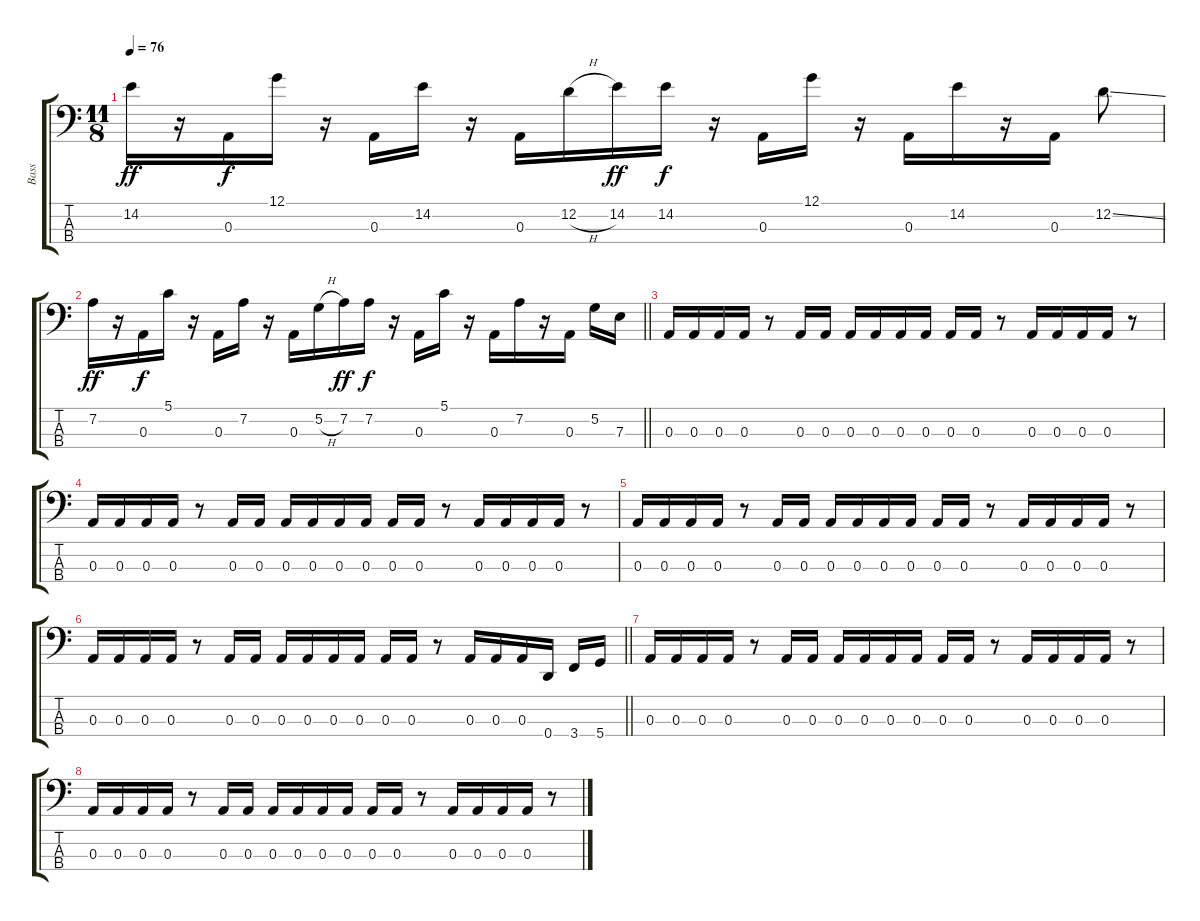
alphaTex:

\track ("Bass" "Bass") {instrument electricbasspick}
\staff {score tabs}
\tuning (G2 D2 A1 D1) {hide}
\ts (11 8)
\tempo 76
\clef f4
\ks c
14.2.16{dy ff} r.16 0.3.16{dy f} 12.1.16 r.16 0.3.16 14.2.16 r.16 0.3.16 12.2{h}.16 14.2.16{dy ff} 14.2.16{dy f} r.16 0.3.16 12.1.16 r.16 0.3.16 14.2.16 r.16 0.3.16 12.2{ss}.8 |
\barLineRight lightlight
7.2.16{dy ff} r.16 0.3.16{dy f} 5.1.16 r.16 0.3.16 7.2.16 r.16 0.3.16 5.2{h}.16 7.2.16{dy ff} 7.2.16{dy f} r.16 0.3.16 5.1.16 r.16 0.3.16 7.2.16 r.16 0.3.16 5.2.16 7.3.16 |
\section ("" "")
0.3.16 0.3.16 0.3.16 0.3.16 r.8 0.3.16 0.3.16 0.3.16 0.3.16 0.3.16 0.3.16 0.3.16 0.3.16 r.8 0.3.16 0.3.16 0.3.16 0.3.16 r.8 |
0.3.16 0.3.16 0.3.16 0.3.16 r.8 0.3.16 0.3.16 0.3.16 0.3.16 0.3.16 0.3.16 0.3.16 0.3.16 r.8 0.3.16 0.3.16 0.3.16 0.3.16 r.8 |
0.3.16 0.3.16 0.3.16 0.3.16 r.8 0.3.16 0.3.16 0.3.16 0.3.16 0.3.16 0.3.16 0.3.16 0.3.16 r.8 0.3.16 0.3.16 0.3.16 0.3.16 r.8 |
\barLineRight lightlight
0.3.16 0.3.16 0.3.16 0.3.16 r.8 0.3.16 0.3.16 0.3.16 0.3.16 0.3.16 0.3.16 0.3.16 0.3.16 r.8 0.3.16 0.3.16 0.3.16 0.4.16 3.4.16 5.4.16 |
\section ("" "")
0.3.16 0.3.16 0.3.16 0.3.16 r.8 0.3.16 0.3.16 0.3.16 0.3.16 0.3.16 0.3.16 0.3.16 0.3.16 r.8 0.3.16 0.3.16 0.3.16 0.3.16 r.8 |
0.3.16 0.3.16 0.3.16 0.3.16 r.8 0.3.16 0.3.16 0.3.16 0.3.16 0.3.16 0.3.16 0.3.16 0.3.16 r.8 0.3.16 0.3.16 0.3.16 0.3.16 r.8
